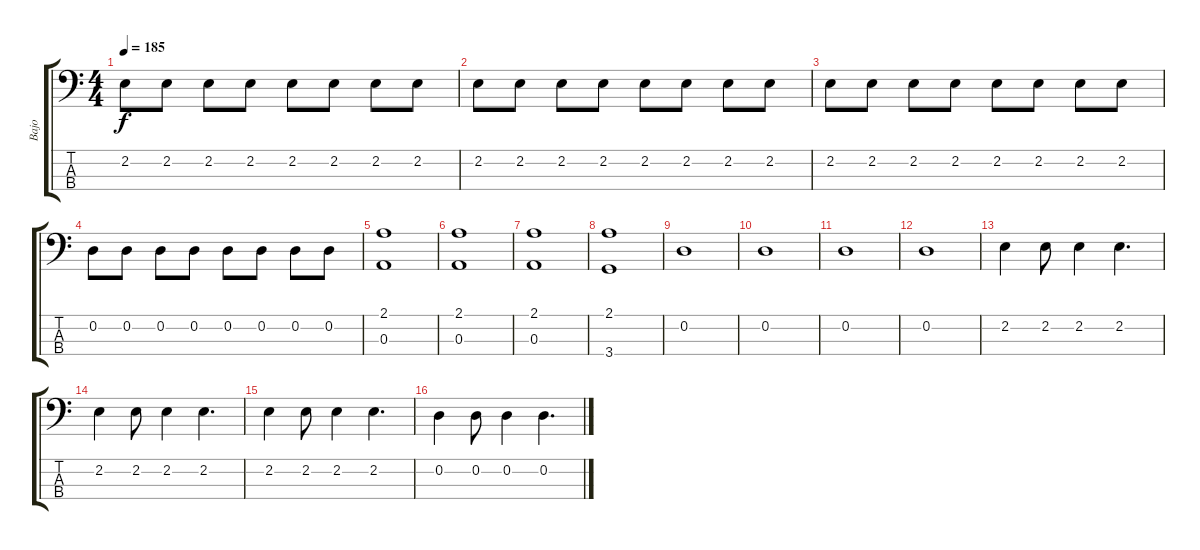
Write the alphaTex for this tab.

\track ("Bajo" "Bajo") {instrument electricbasspick}
\staff {score tabs}
\tuning (G2 D2 A1 E1) {hide}
\ts (4 4)
\tempo 185
\clef f4
\ks c
2.2.8{dy f} 2.2.8 2.2.8 2.2.8 2.2.8 2.2.8 2.2.8 2.2.8 |
2.2.8 2.2.8 2.2.8 2.2.8 2.2.8 2.2.8 2.2.8 2.2.8 |
2.2.8 2.2.8 2.2.8 2.2.8 2.2.8 2.2.8 2.2.8 2.2.8 |
0.2.8 0.2.8 0.2.8 0.2.8 0.2.8 0.2.8 0.2.8 0.2.8 |
(2.1 0.3).1 |
(2.1 0.3).1 |
(2.1 0.3).1 |
(2.1 3.4).1 |
0.2.1 |
0.2.1 |
0.2.1 |
0.2.1 |
2.2.4 2.2.8 2.2.4 2.2.4{d} |
2.2.4 2.2.8 2.2.4 2.2.4{d} |
2.2.4 2.2.8 2.2.4 2.2.4{d} |
0.2.4 0.2.8 0.2.4 0.2.4{d}
